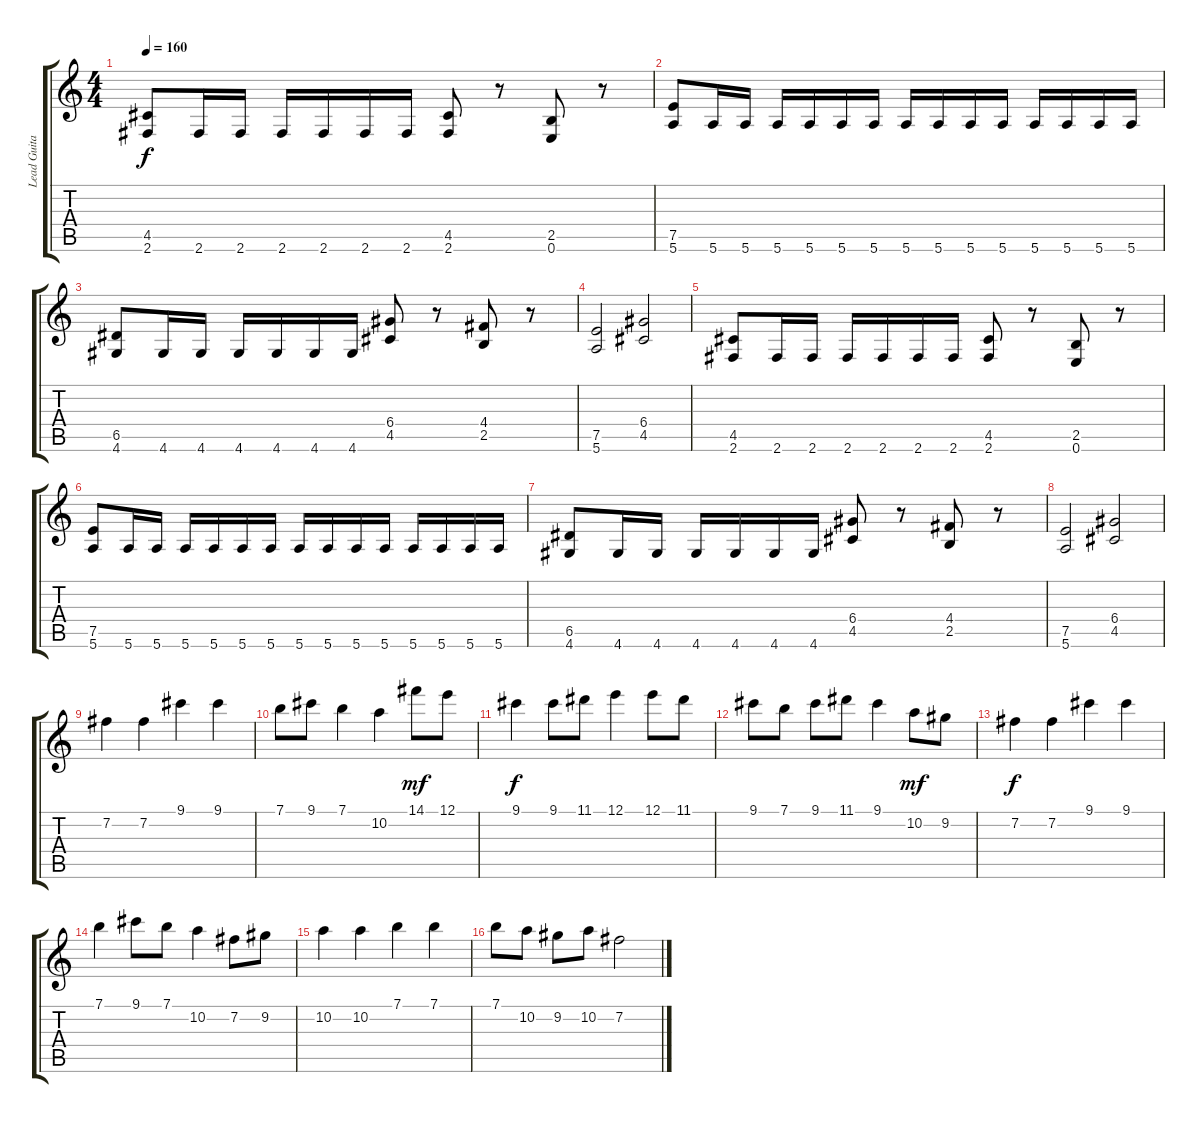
\track ("Lead Guitar" "Lead Guita") {instrument distortionguitar}
\staff {score tabs}
\tuning (E4 B3 G3 D3 A2 E2) {hide}
\ts (4 4)
\tempo 160
\clef g2
\ks c
(4.5 2.6).8{dy f} 2.6.16 2.6.16 2.6.16 2.6.16 2.6.16 2.6.16 (4.5 2.6).8 r.8 (2.5 0.6).8 r.8 |
(7.5 5.6).8 5.6.16 5.6.16 5.6.16 5.6.16 5.6.16 5.6.16 5.6.16 5.6.16 5.6.16 5.6.16 5.6.16 5.6.16 5.6.16 5.6.16 |
(6.5 4.6).8 4.6.16 4.6.16 4.6.16 4.6.16 4.6.16 4.6.16 (6.4 4.5).8 r.8 (4.4 2.5).8 r.8 |
(7.5 5.6).2 (6.4 4.5).2 |
(4.5 2.6).8 2.6.16 2.6.16 2.6.16 2.6.16 2.6.16 2.6.16 (4.5 2.6).8 r.8 (2.5 0.6).8 r.8 |
(7.5 5.6).8 5.6.16 5.6.16 5.6.16 5.6.16 5.6.16 5.6.16 5.6.16 5.6.16 5.6.16 5.6.16 5.6.16 5.6.16 5.6.16 5.6.16 |
(6.5 4.6).8 4.6.16 4.6.16 4.6.16 4.6.16 4.6.16 4.6.16 (6.4 4.5).8 r.8 (4.4 2.5).8 r.8 |
(7.5 5.6).2 (6.4 4.5).2 |
7.2.4 7.2.4 9.1.4 9.1.4 |
7.1.8 9.1.8 7.1.4 10.2.4 14.1.8{dy mf} 12.1.8 |
9.1.4{dy f} 9.1.8 11.1.8 12.1.4 12.1.8 11.1.8 |
9.1.8 7.1.8 9.1.8 11.1.8 9.1.4 10.2.8{dy mf} 9.2.8 |
7.2.4{dy f} 7.2.4 9.1.4 9.1.4 |
7.1.4 9.1.8 7.1.8 10.2.4 7.2.8 9.2.8 |
10.2.4 10.2.4 7.1.4 7.1.4 |
7.1.8 10.2.8 9.2.8 10.2.8 7.2.2
